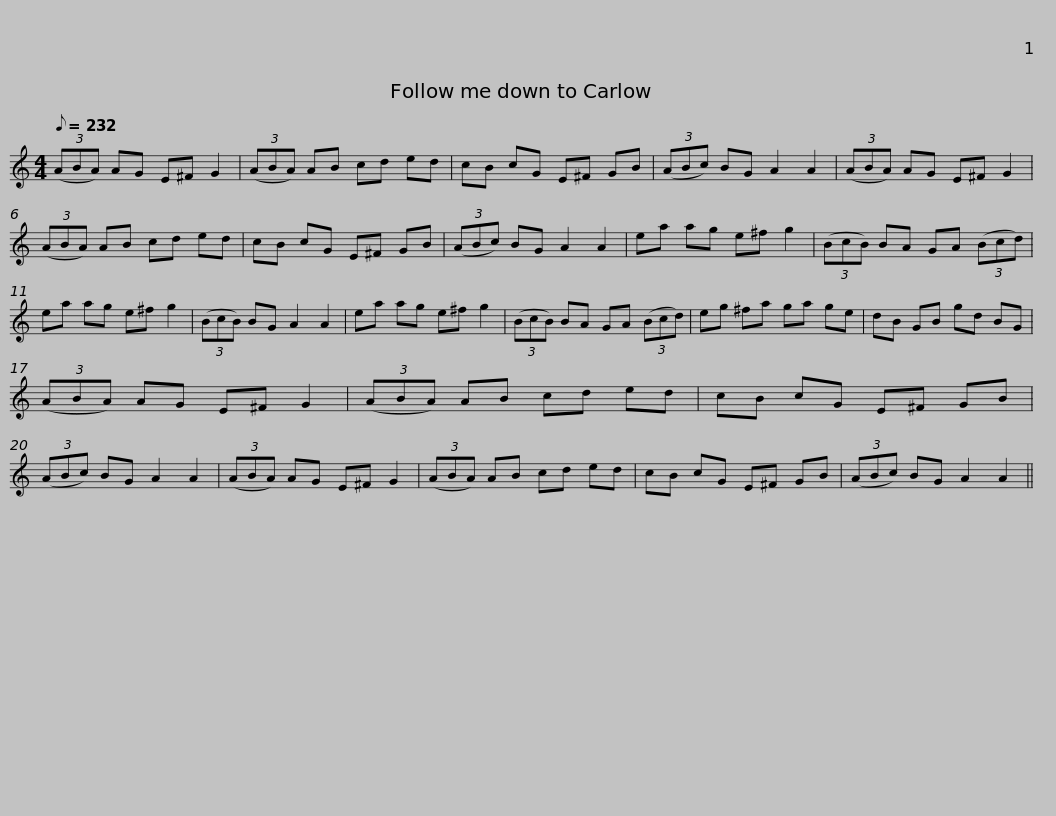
X:1
L:1/8
Q:1/8=232
M:4/4
I:linebreak $
K:C
V:1 treble
V:1
 (3(ABA) AG E^F G2 | (3(ABA) AB cd ed | cB cG E^F GB | (3(ABc) BG A2 A2 | (3(ABA) AG E^F G2 |$ %5
 (3(ABA) AB cd ed | cB cG E^F GB | (3(ABc) BG A2 A2 | ea ag e^f g2 | (3(BcB) BA GA (3(Bcd) |$ %10
 ea ag e^f g2 | (3(BcB) BG A2 A2 | ea ag e^f g2 | (3(BcB) BA GA (3(Bcd) | eg ^fa ga ge |$ %15
 dB GB gd BG | (3(ABA) AG E^F G2 | (3(ABA) AB cd ed | cB cG E^F GB | (3(ABc) BG A2 A2 |$ %20
 (3(ABA) AG E^F G2 | (3(ABA) AB cd ed | cB cG E^F GB | (3(ABc) BG A2 A2 || %24
